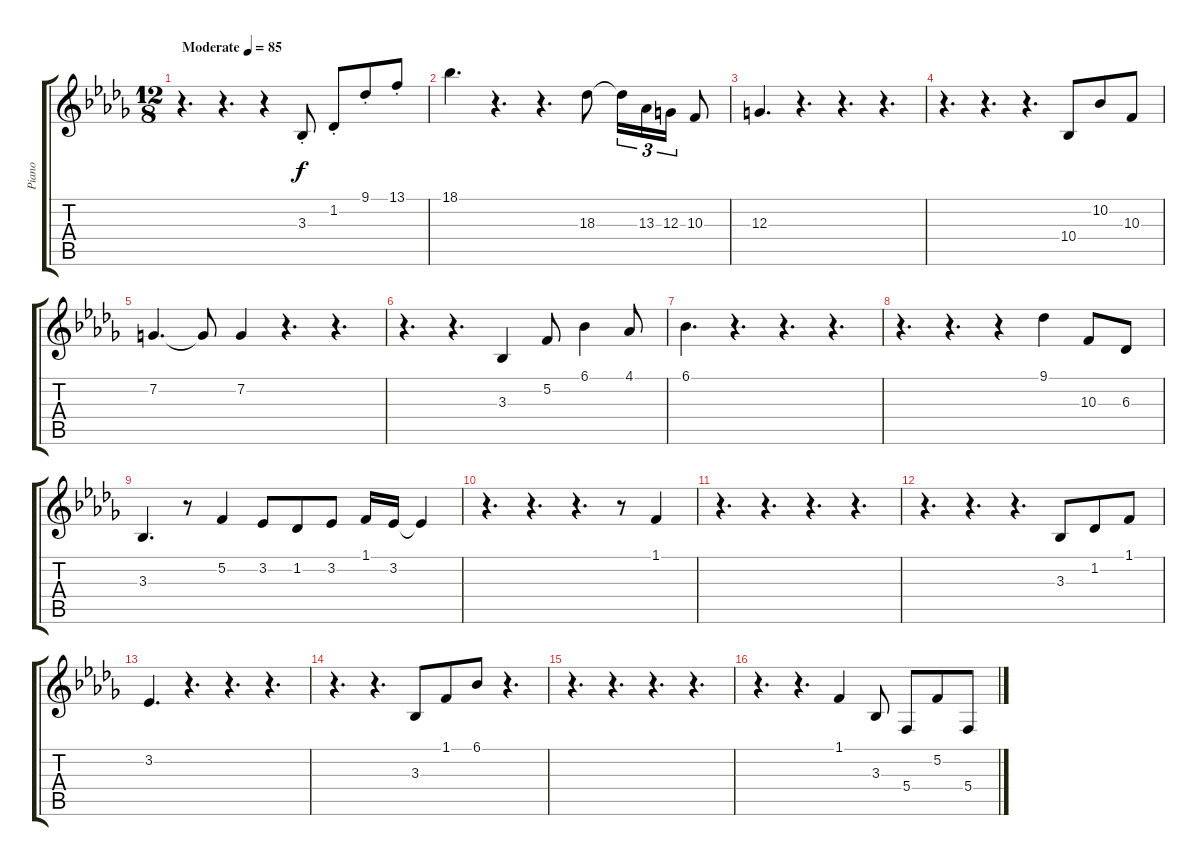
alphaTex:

\track ("Piano" "Piano") {instrument electricgrandpiano}
\staff {score tabs}
\tuning (E4 C4 G3 C3 G2 C2) {hide}
\ts (12 8)
\tempo (85 "Moderate")
\clef g2
\ks bbminor
r.4{d dy f instrument electricgrandpiano} r.4{d} r.4 3.3{st}.8 1.2{st}.8 9.1{st}.8 13.1{st}.8 |
18.1.4{d} r.4{d} r.4{d} 18.3.8 18.3{t}.16{tu (3 2)} 13.3.16{tu (3 2)} 12.3.16{tu (3 2)} 10.3.8 |
12.3.4{d} r.4{d} r.4{d} r.4{d} |
r.4{d} r.4{d} r.4{d} 10.4.8 10.2.8 10.3.8 |
7.2.4{d} 7.2{t}.8 7.2.4 r.4{d} r.4{d} |
r.4{d} r.4{d} 3.3.4 5.2.8 6.1.4 4.1.8 |
6.1.4{d} r.4{d} r.4{d} r.4{d} |
r.4{d} r.4{d} r.4 9.1.4 10.3.8 6.3.8 |
3.3.4{d} r.8 5.2.4 3.2.8 1.2.8 3.2.8 1.1.16 3.2.16 3.2{t}.4 |
r.4{d} r.4{d} r.4{d} r.8 1.1.4 |
r.4{d} r.4{d} r.4{d} r.4{d} |
r.4{d} r.4{d} r.4{d} 3.3.8 1.2.8 1.1.8 |
3.2.4{d} r.4{d} r.4{d} r.4{d} |
r.4{d} r.4{d} 3.3.8 1.1.8 6.1.8 r.4{d} |
r.4{d} r.4{d} r.4{d} r.4{d} |
r.4{d} r.4{d} 1.1.4 3.3.8 5.4.8 5.2.8 5.4.8
